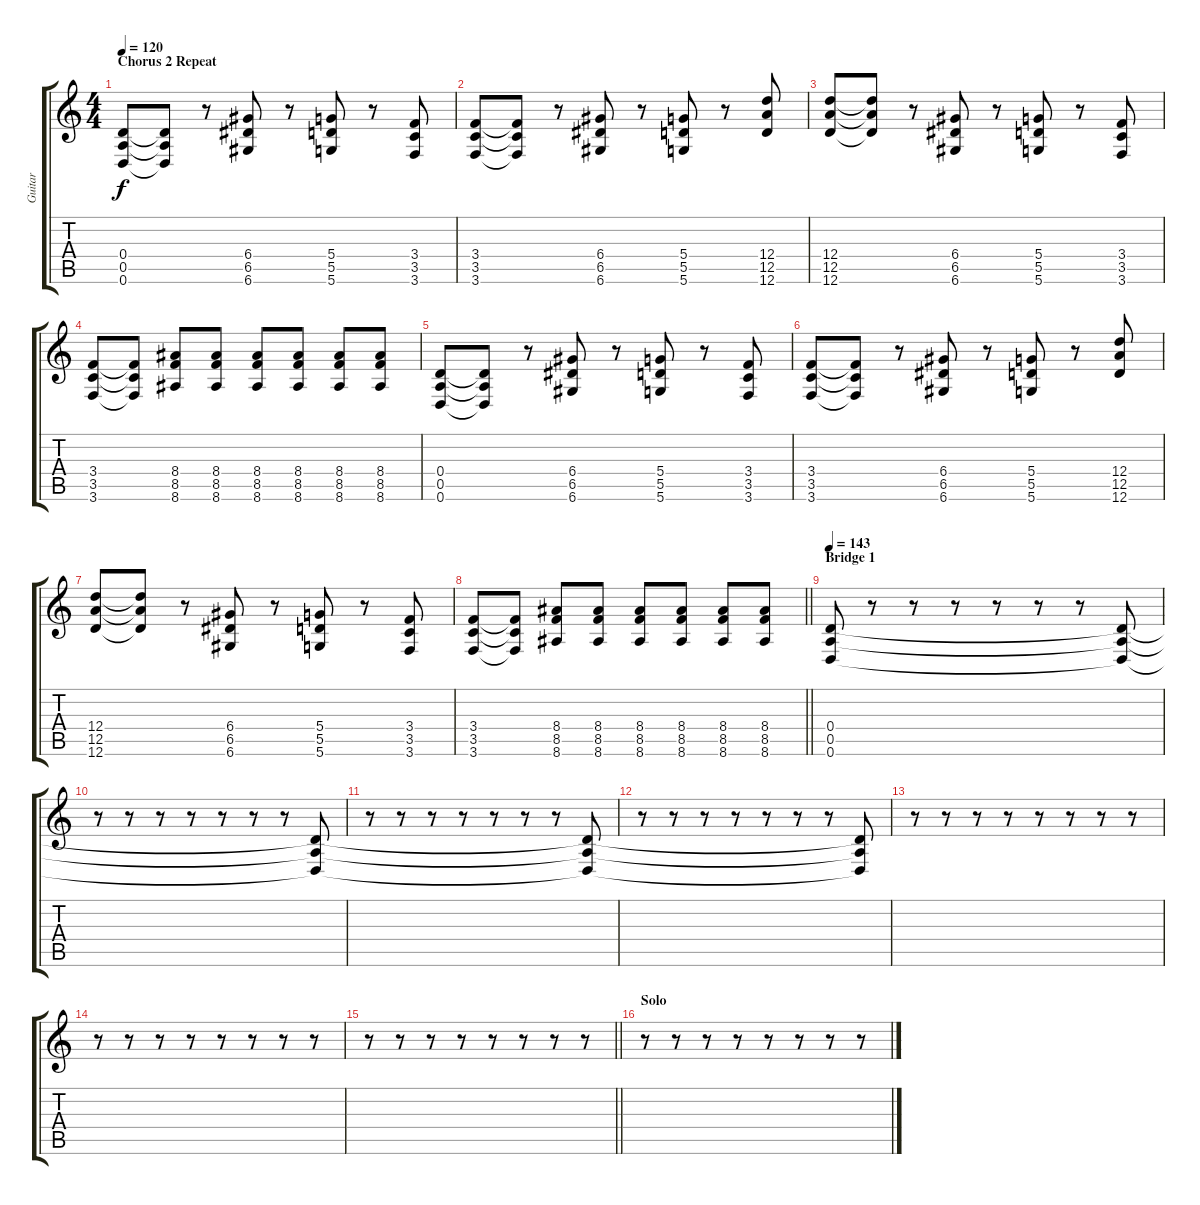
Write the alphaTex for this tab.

\track ("Guitar" "Guitar") {instrument distortionguitar}
\staff {score tabs}
\tuning (E4 B3 G3 D3 A2 D2) {hide}
\ts (4 4)
\section ("" "Chorus 2 Repeat")
\tempo 120
\clef g2
\ks c
(0.4 0.5 0.6).8{dy f} (0.4{t} 0.5{t} 0.6{t}).8 r.8 (6.4 6.5 6.6).8 r.8 (5.4 5.5 5.6).8 r.8 (3.4 3.5 3.6).8 |
(3.4 3.5 3.6).8 (3.4{t} 3.5{t} 3.6{t}).8 r.8 (6.4 6.5 6.6).8 r.8 (5.4 5.5 5.6).8 r.8 (12.4 12.5 12.6).8 |
(12.4 12.5 12.6).8 (12.4{t} 12.5{t} 12.6{t}).8 r.8 (6.4 6.5 6.6).8 r.8 (5.4 5.5 5.6).8 r.8 (3.4 3.5 3.6).8 |
(3.4 3.5 3.6).8 (3.4{t} 3.5{t} 3.6{t}).8 (8.4 8.5 8.6).8 (8.4 8.5 8.6).8 (8.4 8.5 8.6).8 (8.4 8.5 8.6).8 (8.4 8.5 8.6).8 (8.4 8.5 8.6).8 |
(0.4 0.5 0.6).8 (0.4{t} 0.5{t} 0.6{t}).8 r.8 (6.4 6.5 6.6).8 r.8 (5.4 5.5 5.6).8 r.8 (3.4 3.5 3.6).8 |
(3.4 3.5 3.6).8 (3.4{t} 3.5{t} 3.6{t}).8 r.8 (6.4 6.5 6.6).8 r.8 (5.4 5.5 5.6).8 r.8 (12.4 12.5 12.6).8 |
(12.4 12.5 12.6).8 (12.4{t} 12.5{t} 12.6{t}).8 r.8 (6.4 6.5 6.6).8 r.8 (5.4 5.5 5.6).8 r.8 (3.4 3.5 3.6).8 |
\barLineRight lightlight
(3.4 3.5 3.6).8 (3.4{t} 3.5{t} 3.6{t}).8 (8.4 8.5 8.6).8 (8.4 8.5 8.6).8 (8.4 8.5 8.6).8 (8.4 8.5 8.6).8 (8.4 8.5 8.6).8 (8.4 8.5 8.6).8 |
\section ("" "Bridge 1")
\tempo 143
(0.4 0.5 0.6).8 r.8 r.8 r.8 r.8 r.8 r.8 (0.4{t} 0.5{t} 0.6{t}).8 |
r.8 r.8 r.8 r.8 r.8 r.8 r.8 (0.4{t} 0.5{t} 0.6{t}).8 |
r.8 r.8 r.8 r.8 r.8 r.8 r.8 (0.4{t} 0.5{t} 0.6{t}).8 |
r.8 r.8 r.8 r.8 r.8 r.8 r.8 (0.4{t} 0.5{t} 0.6{t}).8 |
r.8 r.8 r.8 r.8 r.8 r.8 r.8 r.8 |
r.8 r.8 r.8 r.8 r.8 r.8 r.8 r.8 |
\barLineRight lightlight
r.8 r.8 r.8 r.8 r.8 r.8 r.8 r.8 |
\section ("" "Solo")
r.8 r.8 r.8 r.8 r.8 r.8 r.8 r.8
